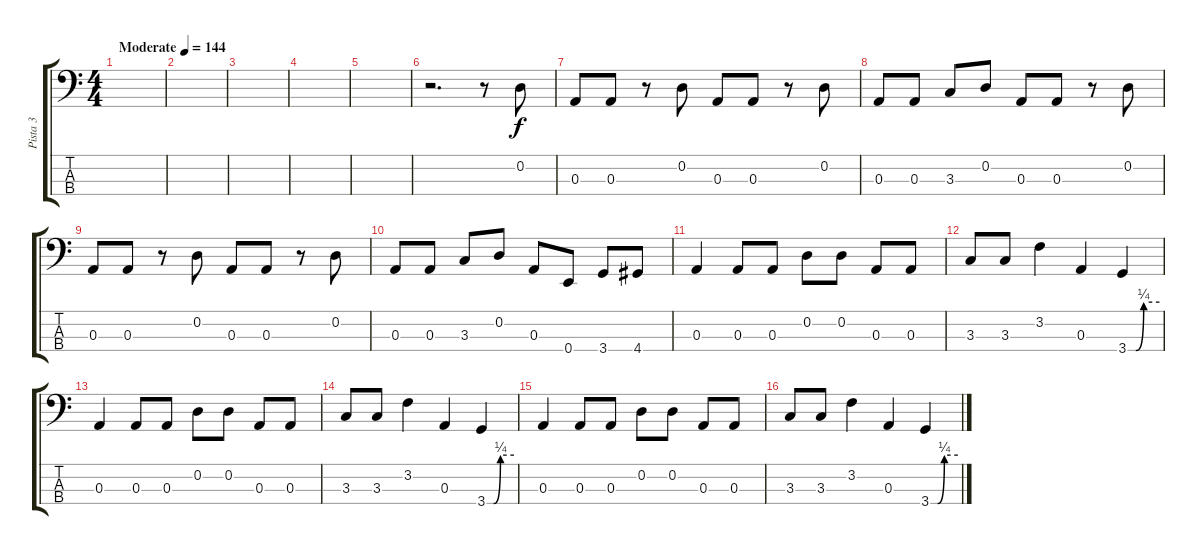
\track ("Pista 3" "Pista 3") {instrument electricbassfinger}
\staff {score tabs}
\tuning (G2 D2 A1 E1) {hide}
\ts (4 4)
\tempo (144 "Moderate")
\clef f4
\ks c
|
|
|
|
|
r.2{d} r.8 0.2.8 |
0.3.8 0.3.8 r.8 0.2.8 0.3.8 0.3.8 r.8 0.2.8 |
0.3.8 0.3.8 3.3.8 0.2.8 0.3.8 0.3.8 r.8 0.2.8 |
0.3.8 0.3.8 r.8 0.2.8 0.3.8 0.3.8 r.8 0.2.8 |
0.3.8 0.3.8 3.3.8 0.2.8 0.3.8 0.4.8 3.4.8 4.4.8 |
0.3.4 0.3.8 0.3.8 0.2.8 0.2.8 0.3.8 0.3.8 |
3.3.8 3.3.8 3.2.4 0.3.4 3.4{be (custom 0 0 15 0 30 1 60 1)}.4 |
0.3.4 0.3.8 0.3.8 0.2.8 0.2.8 0.3.8 0.3.8 |
3.3.8 3.3.8 3.2.4 0.3.4 3.4{be (custom 0 0 15 0 30 1 60 1)}.4 |
0.3.4 0.3.8 0.3.8 0.2.8 0.2.8 0.3.8 0.3.8 |
3.3.8 3.3.8 3.2.4 0.3.4 3.4{be (custom 0 0 15 0 30 1 60 1)}.4
